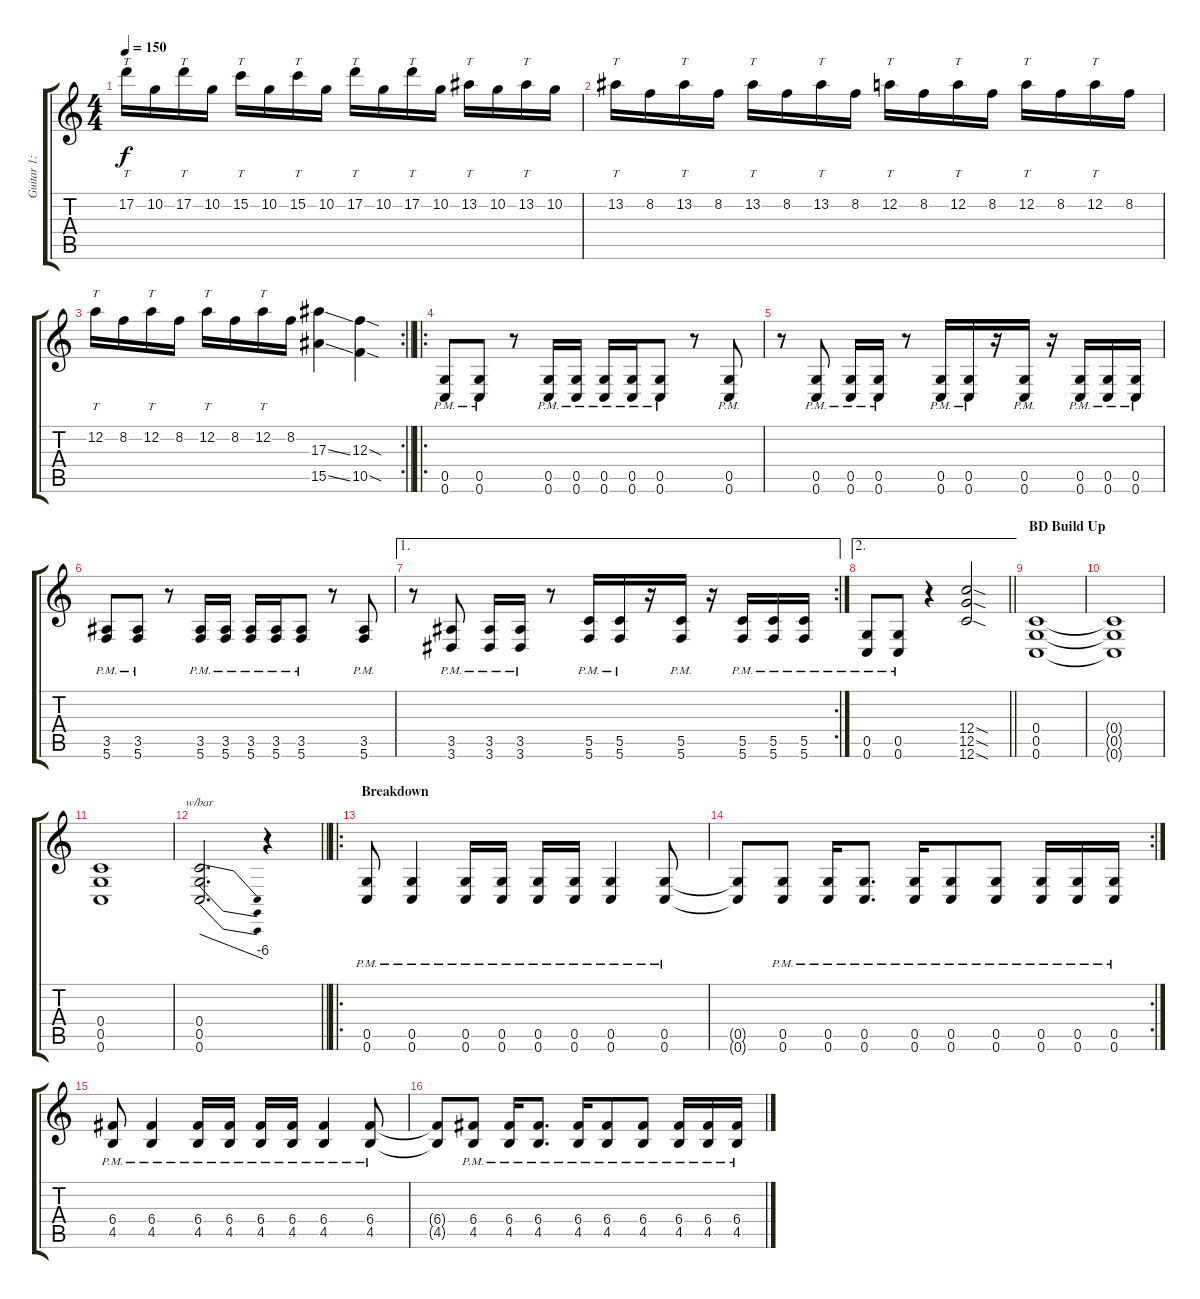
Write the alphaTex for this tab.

\track ("Guitar 1: Simon" "Guitar 1: ") {instrument distortionguitar}
\staff {score tabs}
\tuning (D4 A3 F3 C3 G2 C2) {hide}
\ts (4 4)
\tempo 150
\clef g2
\ks c
17.2.16{tt dy f} 10.2.16 17.2.16{tt} 10.2.16 15.2.16{tt} 10.2.16 15.2.16{tt} 10.2.16 17.2.16{tt} 10.2.16 17.2.16{tt} 10.2.16 13.2.16{tt} 10.2.16 13.2.16{tt} 10.2.16 |
13.2.16{tt} 8.2.16 13.2.16{tt} 8.2.16 13.2.16{tt} 8.2.16 13.2.16{tt} 8.2.16 12.2.16{tt} 8.2.16 12.2.16{tt} 8.2.16 12.2.16{tt} 8.2.16 12.2.16{tt} 8.2.16 |
\rc 2
\barLineRight lightlight
12.2.16{tt} 8.2.16 12.2.16{tt} 8.2.16 12.2.16{tt} 8.2.16 12.2.16{tt} 8.2.16 (17.3{ss} 15.5{ss}).4 (12.3{sod} 10.5{sod}).4 |
\ro
\section ("" "")
(0.5{pm} 0.6).8 (0.5{pm} 0.6).8 r.8 (0.5{pm} 0.6).16 (0.5{pm} 0.6).16 (0.5{pm} 0.6).16 (0.5{pm} 0.6).16 (0.5{pm} 0.6).8 r.8 (0.5{pm} 0.6).8 |
r.8 (0.5{pm} 0.6).8 (0.5{pm} 0.6).16 (0.5{pm} 0.6).16 r.8 (0.5{pm} 0.6).16 (0.5{pm} 0.6).16 r.16 (0.5{pm} 0.6).16 r.16 (0.5{pm} 0.6).16 (0.5{pm} 0.6).16 (0.5{pm} 0.6).16 |
(3.5{pm} 5.6).8 (3.5{pm} 5.6).8 r.8 (3.5{pm} 5.6).16 (3.5{pm} 5.6).16 (3.5{pm} 5.6).16 (3.5{pm} 5.6).16 (3.5{pm} 5.6).8 r.8 (3.5{pm} 5.6).8 |
\ae 1
\rc 2
r.8 (3.5{pm} 3.6).8 (3.5{pm} 3.6).16 (3.5{pm} 3.6).16 r.8 (5.5{pm} 5.6).16 (5.5{pm} 5.6).16 r.16 (5.5{pm} 5.6).16 r.16 (5.5{pm} 5.6).16 (5.5{pm} 5.6).16 (5.5{pm} 5.6).16 |
\ae 2
\barLineRight lightlight
(0.5{pm} 0.6).8 (0.5{pm} 0.6).8 r.4 (12.4{sod} 12.5{sod} 12.6{sod}).2 |
\section ("" "BD Build Up")
(0.4 0.5 0.6).1 |
(0.4{t} 0.5{t} 0.6{t}).1 |
(0.4 0.5 0.6).1 |
\barLineRight lightlight
(0.4 0.5 0.6).2{d tbe (dive default 0 0 60 -24)} r.4 |
\ro
\section ("" "Breakdown")
(0.5{pm} 0.6).8 (0.5{pm} 0.6).4 (0.5{pm} 0.6).16 (0.5{pm} 0.6).16 (0.5{pm} 0.6).16 (0.5{pm} 0.6).16 (0.5{pm} 0.6).4 (0.5{pm} 0.6).8 |
\rc 2
(0.5{t} 0.6{t}).8 (0.5{pm} 0.6).8 (0.5{pm} 0.6).16 (0.5{pm} 0.6).8{d} (0.5{pm} 0.6).16 (0.5{pm} 0.6).8 (0.5{pm} 0.6).8 (0.5{pm} 0.6).16 (0.5{pm} 0.6).16 (0.5{pm} 0.6).16 |
(6.4{pm} 4.5{pm}).8 (6.4{pm} 4.5{pm}).4 (6.4{pm} 4.5{pm}).16 (6.4{pm} 4.5{pm}).16 (6.4{pm} 4.5{pm}).16 (6.4{pm} 4.5{pm}).16 (6.4{pm} 4.5{pm}).4 (6.4{pm} 4.5{pm}).8 |
(6.4{t} 4.5{t}).8 (6.4{pm} 4.5{pm}).8 (6.4{pm} 4.5{pm}).16 (6.4{pm} 4.5{pm}).8{d} (6.4{pm} 4.5{pm}).16 (6.4{pm} 4.5{pm}).8 (6.4{pm} 4.5{pm}).8 (6.4{pm} 4.5{pm}).16 (6.4{pm} 4.5{pm}).16 (6.4{pm} 4.5{pm}).16
